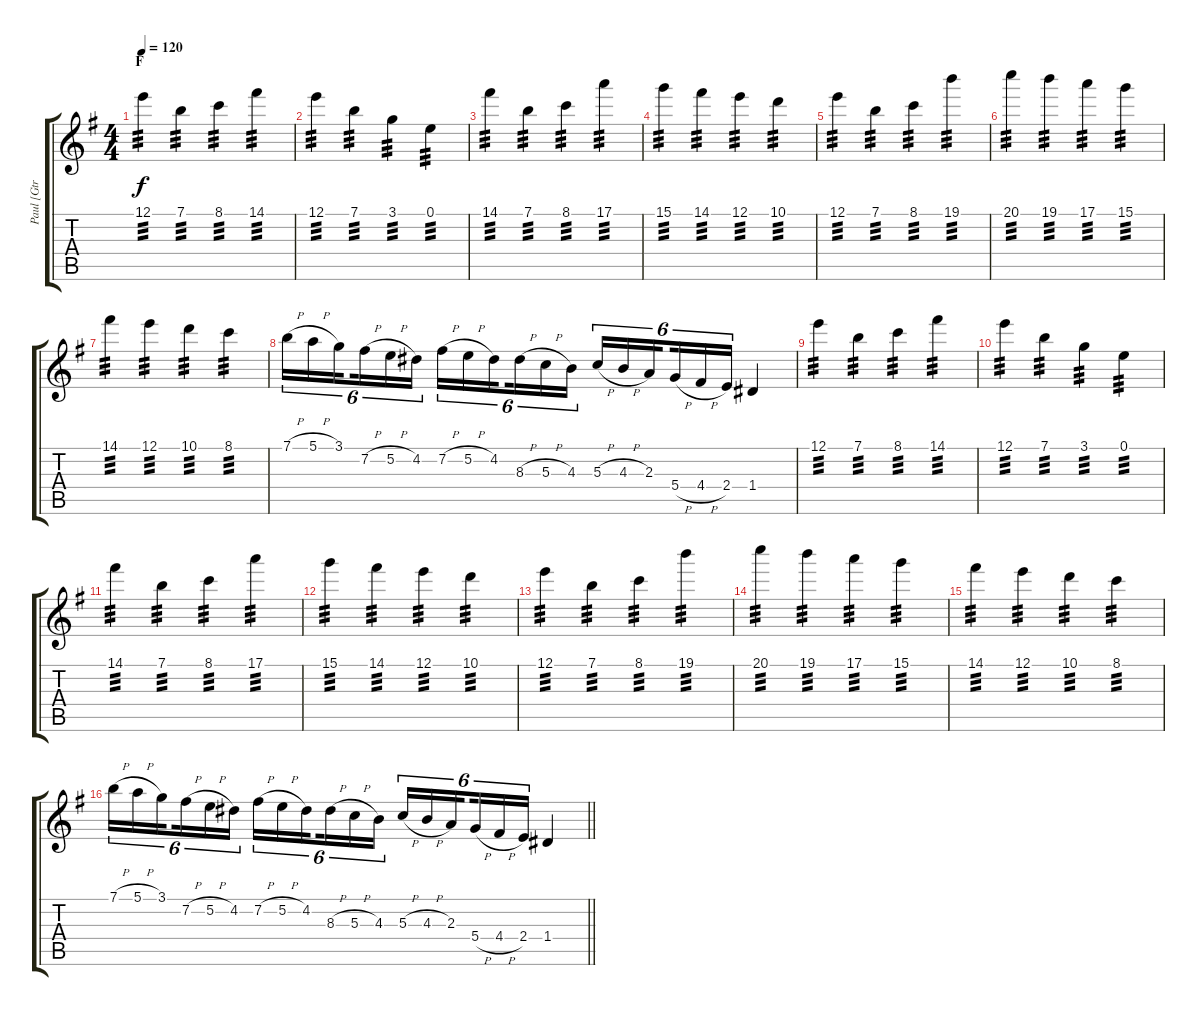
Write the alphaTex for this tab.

\track ("Paul [Gtr I]" "Paul [Gtr ") {instrument distortionguitar}
\staff {score tabs}
\tuning (E4 B3 G3 D3 A2 E2) {hide}
\ts (4 4)
\section ("" "F")
\tempo 120
\clef g2
\ks g
12.1.4{tp 3 dy f volume 13 balance 7} 7.1.4{tp 3} 8.1.4{tp 3} 14.1.4{tp 3} |
12.1.4{tp 3} 7.1.4{tp 3} 3.1.4{tp 3} 0.1.4{tp 3} |
14.1.4{tp 3} 7.1.4{tp 3} 8.1.4{tp 3} 17.1.4{tp 3} |
15.1.4{tp 3} 14.1.4{tp 3} 12.1.4{tp 3} 10.1.4{tp 3} |
12.1.4{tp 3} 7.1.4{tp 3} 8.1.4{tp 3} 19.1.4{tp 3} |
20.1.4{tp 3} 19.1.4{tp 3} 17.1.4{tp 3} 15.1.4{tp 3} |
14.1.4{tp 3} 12.1.4{tp 3} 10.1.4{tp 3} 8.1.4{tp 3} |
7.1{h}.16{tu (6 4)} 5.1{h}.16{tu (6 4)} 3.1.16{tu (6 4) beam splitsecondary} 7.2{h}.16{tu (6 4)} 5.2{h}.16{tu (6 4)} 4.2.16{tu (6 4)} 7.2{h}.16{tu (6 4)} 5.2{h}.16{tu (6 4)} 4.2.16{tu (6 4) beam splitsecondary} 8.3{h}.16{tu (6 4)} 5.3{h}.16{tu (6 4)} 4.3.16{tu (6 4)} 5.3{h}.16{tu (6 4)} 4.3{h}.16{tu (6 4)} 2.3.16{tu (6 4) beam splitsecondary} 5.4{h}.16{tu (6 4)} 4.4{h}.16{tu (6 4)} 2.4.16{tu (6 4)} 1.4.4 |
12.1.4{tp 3} 7.1.4{tp 3} 8.1.4{tp 3} 14.1.4{tp 3} |
12.1.4{tp 3} 7.1.4{tp 3} 3.1.4{tp 3} 0.1.4{tp 3} |
14.1.4{tp 3} 7.1.4{tp 3} 8.1.4{tp 3} 17.1.4{tp 3} |
15.1.4{tp 3} 14.1.4{tp 3} 12.1.4{tp 3} 10.1.4{tp 3} |
12.1.4{tp 3} 7.1.4{tp 3} 8.1.4{tp 3} 19.1.4{tp 3} |
20.1.4{tp 3} 19.1.4{tp 3} 17.1.4{tp 3} 15.1.4{tp 3} |
14.1.4{tp 3} 12.1.4{tp 3} 10.1.4{tp 3} 8.1.4{tp 3} |
\barLineRight lightlight
7.1{h}.16{tu (6 4)} 5.1{h}.16{tu (6 4)} 3.1.16{tu (6 4) beam splitsecondary} 7.2{h}.16{tu (6 4)} 5.2{h}.16{tu (6 4)} 4.2.16{tu (6 4)} 7.2{h}.16{tu (6 4)} 5.2{h}.16{tu (6 4)} 4.2.16{tu (6 4) beam splitsecondary} 8.3{h}.16{tu (6 4)} 5.3{h}.16{tu (6 4)} 4.3.16{tu (6 4)} 5.3{h}.16{tu (6 4)} 4.3{h}.16{tu (6 4)} 2.3.16{tu (6 4) beam splitsecondary} 5.4{h}.16{tu (6 4)} 4.4{h}.16{tu (6 4)} 2.4.16{tu (6 4)} 1.4.4
